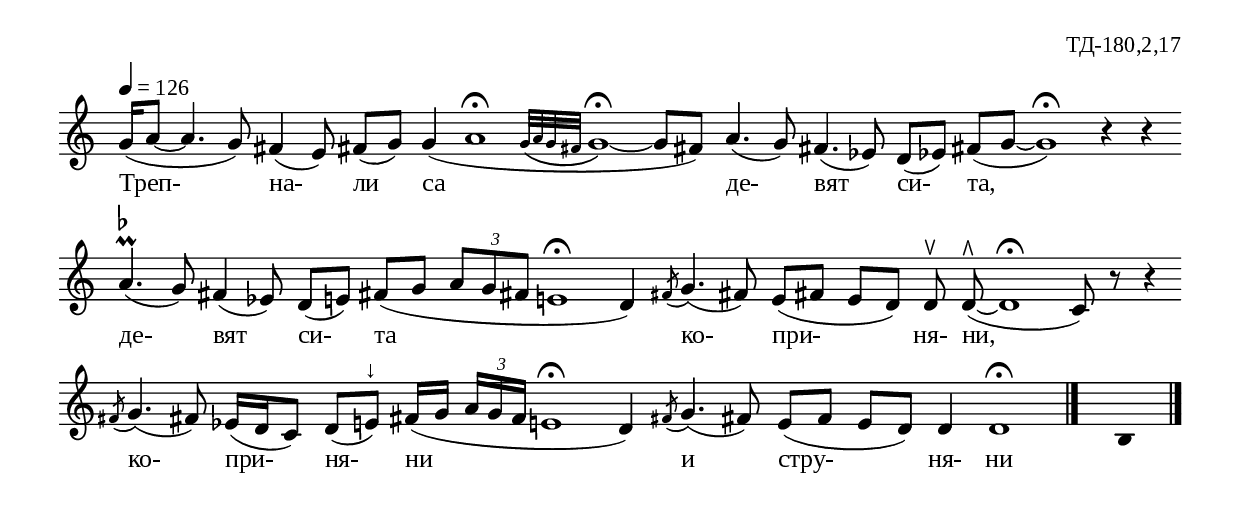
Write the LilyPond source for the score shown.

%{
sva_180_2_17
%}

\include "td-preamble.ly"

\score {
\relative c'' {
\tempo 4 = 126
%\time 2/4
\cadenzaOn
g16([ a8]~ a4. g8) fis4( e8) fis!([ g]) 
g4( a1\fermata \grace { g32[\( a g fis!] } g1\)\fermata~ g8[ fis!])
a4.( g8) fis!4.( ees8) 
d([ ees!]) fis![( g]~ g1\fermata) r4 r 
\bar "" \break
a4.\prall^\markup{ \flat }( g8) fis!4( ees!8) d([ e]) 
fis!8([ g] \times 2/3 { a[ g fis!] } e!1\fermata d4)
\acciaccatura fis!8 g4.( fis!8) e[( fis!] e[ d]) 
d\noBeam^\ltoe d^\rtoe(~ d1\fermata c8) r8 r4
\bar "" \break
\acciaccatura fis!8 g4.( fis!8) ees16([ d c8]) d8([ e!^"↓"])
fis!16([ g] \times 2/3 { a[ g fis] } e!1\fermata d4)
\acciaccatura fis!8 g4.( fis!8) e[( fis] e[ d]) d4 d1\fermata
 \bar "|." 
 s4 \fixB b
  \bar "|." 
}
\addlyrics { Треп- на- ли са де- вят си- та, де- вят си- та ко- при- ня- ни,
ко- при- ня- ни и стру- ня- ни }
%
\layout {
   \context { 
	    \Staff \remove "Time_signature_engraver" } 
  indent = #0
  line-width = 190\mm
  ragged-right=##f
}
%
\midi { 
	\context {
		\Score tempoWholesPerMinute = #(ly:make-moment 126 4)
		}
	}
}
%
\header{
  opus = "ТД-180,2,17"
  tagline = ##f
}


